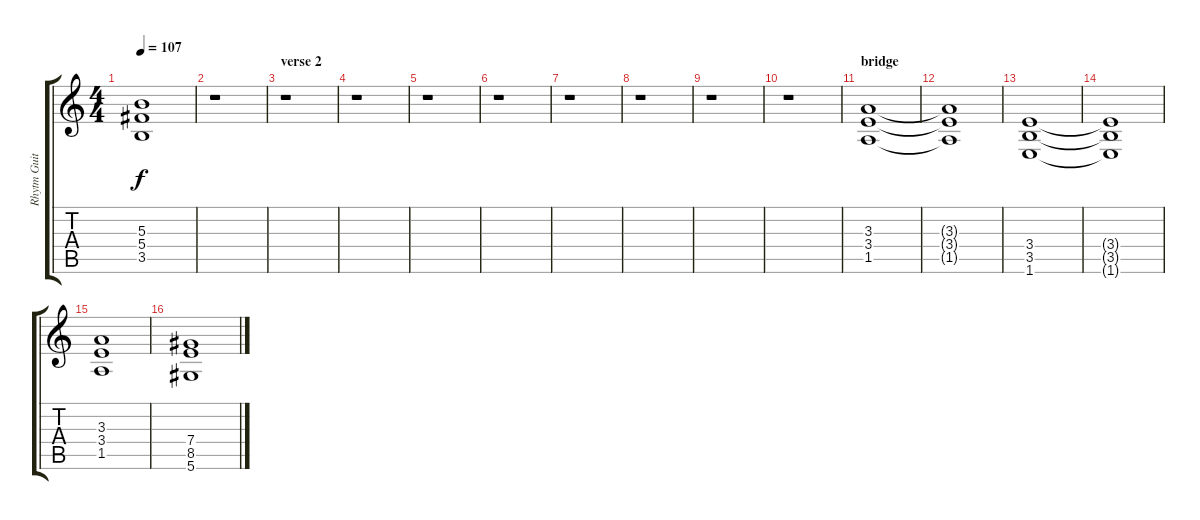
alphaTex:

\track ("Rhytm Guitar" "Rhytm Guit") {instrument distortionguitar}
\staff {score tabs}
\tuning (Eb4 Bb3 Gb3 Db3 Ab2 Eb2) {hide}
\ts (4 4)
\tempo 107
\clef g2
\ks c
(5.3 5.4 3.5).1{dy f} |
r.1 |
\section ("" "verse 2")
r.1 |
r.1 |
r.1 |
r.1 |
r.1 |
r.1 |
r.1 |
r.1 |
\section ("" "bridge")
(3.3 3.4 1.5).1 |
(3.3{t} 3.4{t} 1.5{t}).1 |
(3.4 3.5 1.6).1 |
(3.4{t} 3.5{t} 1.6{t}).1 |
(3.3 3.4 1.5).1 |
(7.4 8.5 5.6).1
